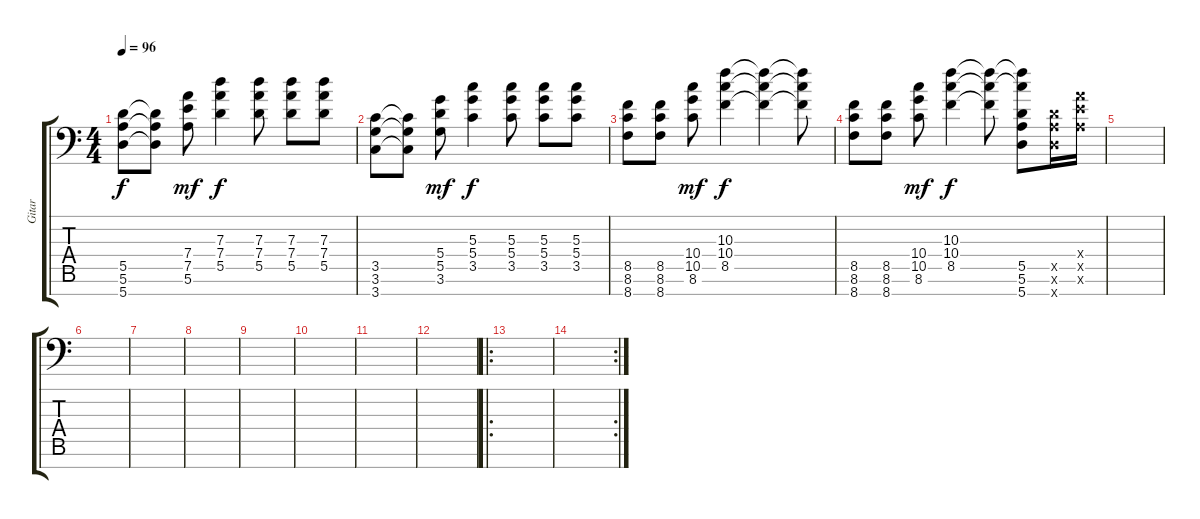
\track ("Gitar " "Gitar ") {instrument distortionguitar}
\staff {score tabs}
\tuning (E4 B3 G3 D3 A2 E2 A1) {hide}
\ts (4 4)
\tempo 96
\clef f4
\ks c
(5.5 5.6 5.7).8{dy f} (5.5{t} 5.6{t} 5.7{t}).8 (7.4 7.5 5.6).8{dy mf} (7.3 7.4 5.5).4{dy f} (7.3 7.4 5.5).8 (7.3 7.4 5.5).8 (7.3 7.4 5.5).8 |
(3.5 3.6 3.7).8 (3.5{t} 3.6{t} 3.7{t}).8 (5.4 5.5 3.6).8{dy mf} (5.3 5.4 3.5).4{dy f} (5.3 5.4 3.5).8 (5.3 5.4 3.5).8 (5.3 5.4 3.5).8 |
(8.5 8.6 8.7).8 (8.5 8.6 8.7).8 (10.4 10.5 8.6).8{dy mf} (10.3 10.4 8.5).4{dy f} (10.3{t} 10.4{t} 8.5{t}).4 (10.3{t} 10.4{t} 8.5{t}).8 |
(8.5 8.6 8.7).8 (8.5 8.6 8.7).8 (10.4 10.5 8.6).8{dy mf} (10.3 10.4 8.5).4{dy f} (10.3{t} 10.4{t} 8.5{t}).8 (10.3{t} 10.4{t} 5.5 5.6 5.7).8 (5.5{x} 5.6{x} 5.7{x}).16 (7.4{x} 7.5{x} 5.6{x}).16 |
|
|
|
|
|
|
|
|
\ro
|
\rc 2
